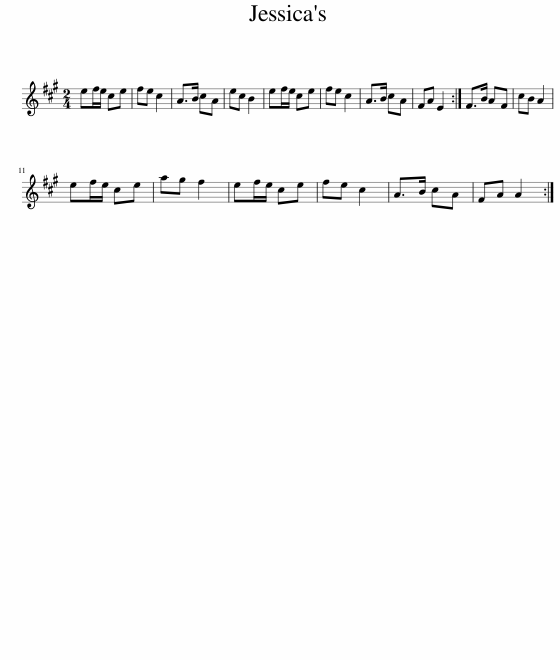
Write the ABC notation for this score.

X:1
L:1/8
M:2/4
I:linebreak $
K:A
V:1 treble
V:1
 ef/e/ ce | fe c2 | A>B cA | ec B2 | ef/e/ ce | %5
 fe c2 | A>B cA | FA E2 :| F>B AF | cB A2 |$ %10
 ef/e/ ce | ag f2 | ef/e/ ce | fe c2 | A>B cA | %15
 FA A2 :| %16
